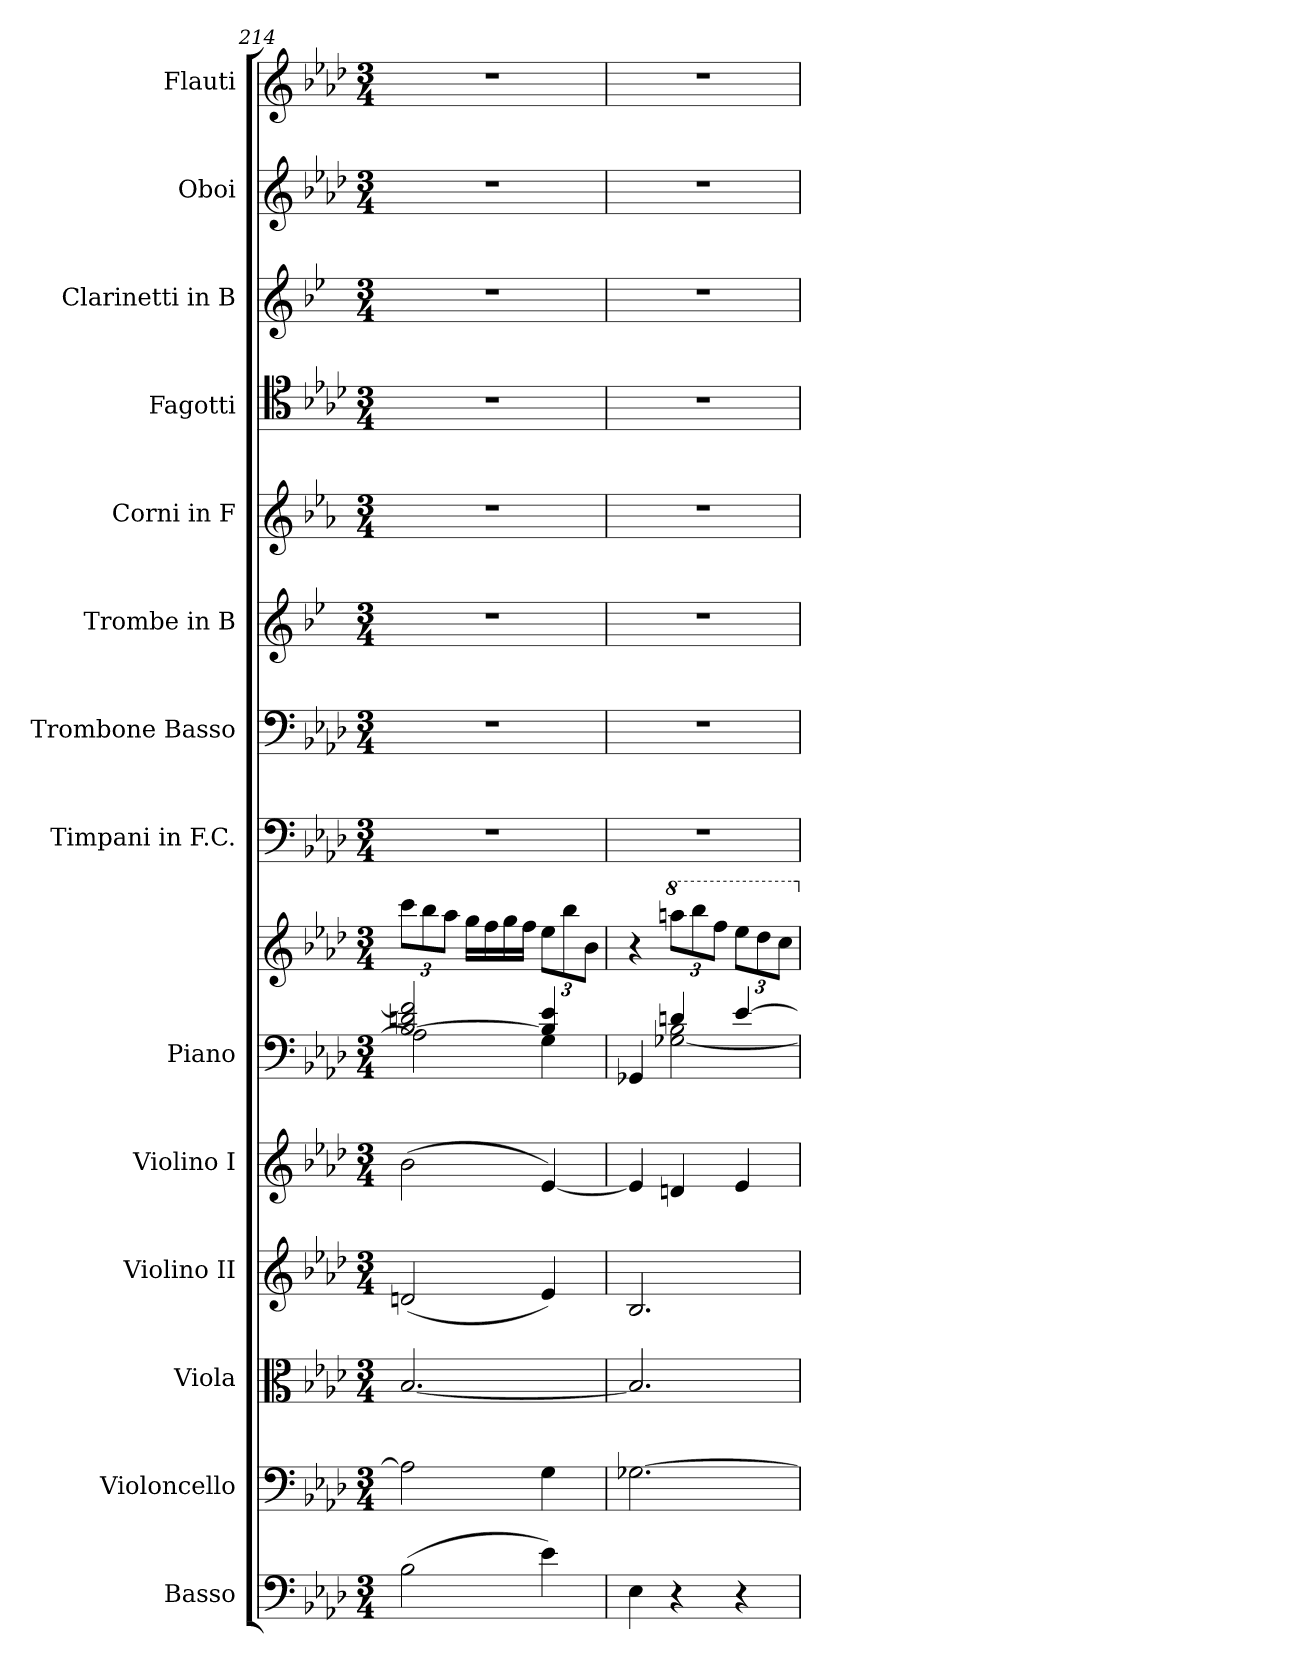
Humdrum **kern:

**kern	**kern	**kern	**kern	**kern	**kern	**kern	**kern	**kern	**kern	**kern	**kern	**kern	**kern	**kern
*part14	*part13	*part12	*part11	*part10	*part9	*part9	*part8	*part7	*part6	*part5	*part4	*part3	*part2	*part1
*staff15	*staff14	*staff13	*staff12	*staff11	*staff10	*staff9	*staff8	*staff7	*staff6	*staff5	*staff4	*staff3	*staff2	*staff1
*I"Basso	*I"Violoncello	*I"Viola	*I"Violino II	*I"Violino I	*I"Piano	*	*I"Timpani in F.C.	*I"Trombone Basso	*I"Trombe in B	*I"Corni in F	*I"Fagotti	*I"Clarinetti in B	*I"Oboi	*I"Flauti
*	*	*	*	*	*I'Pno.	*	*I'Timp.	*	*	*	*	*	*I'Ob.	*I'Fl.
*clefF4	*clefF4	*clefC3	*clefG2	*clefG2	*clefF4	*clefG2	*clefF4	*clefF4	*clefG2	*clefG2	*clefC4	*clefG2	*clefG2	*clefG2
*ITrd7c12	*	*	*	*	*	*	*	*	*ITrd1c2	*ITrd4c7	*	*ITrd1c2	*	*
*k[b-e-a-d-]	*k[b-e-a-d-]	*k[b-e-a-d-]	*k[b-e-a-d-]	*k[b-e-a-d-]	*k[b-e-a-d-]	*k[b-e-a-d-]	*k[b-e-a-d-]	*k[b-e-a-d-]	*k[b-e-a-d-]	*k[b-e-a-d-]	*k[b-e-a-d-]	*k[b-e-a-d-]	*k[b-e-a-d-]	*k[b-e-a-d-]
*M3/4	*M3/4	*M3/4	*M3/4	*M3/4	*M3/4	*M3/4	*M3/4	*M3/4	*M3/4	*M3/4	*M3/4	*M3/4	*M3/4	*M3/4
=214	=214	=214	=214	=214	=214	=214	=214	=214	=214	=214	=214	=214	=214	=214
*	*	*	*	*	*^	*	*	*	*	*	*	*	*	*
*	*	*	*	*	*	*	*Xbrackettup	*	*	*	*	*	*	*	*
(>2BB-\	2A-\]	[2.B-/	(<2dn/	(>2b-\	[2B-/ 2dn/ 2f/]	2A-\]	12ccc\L	2.r	2.r	2.r	2.r	2.r	2.r	2.r	2.r
.	.	.	.	.	.	.	12bb-\	.	.	.	.	.	.	.	.
.	.	.	.	.	.	.	12aa-\J	.	.	.	.	.	.	.	.
.	.	.	.	.	.	.	16gg\LL	.	.	.	.	.	.	.	.
.	.	.	.	.	.	.	16ff\	.	.	.	.	.	.	.	.
.	.	.	.	.	.	.	16gg\	.	.	.	.	.	.	.	.
.	.	.	.	.	.	.	16ff\JJ	.	.	.	.	.	.	.	.
4E-\)	4G\	.	4e-/)	[4e-/)	4B-/] 4e-/	4G\	12ee-\L	.	.	.	.	.	.	.	.
.	.	.	.	.	.	.	12bb-\	.	.	.	.	.	.	.	.
.	.	.	.	.	.	.	12b-\J	.	.	.	.	.	.	.	.
!!LO:PB:g=z
=215	=215	=215	=215	=215	=215	=215	=215	=215	=215	=215	=215	=215	=215	=215	=215
4EE-\	[2.G-X\	2.B-/]	2.B-/	4e-/]	4GG-X/	4ryy	4r	2.r	2.r	2.r	2.r	2.r	2.r	2.r	2.r
*	*	*	*	*	*	*	*8va	*	*	*	*	*	*	*	*
4r	.	.	.	4dn/	4dn/	[2G-X\ 2B-\	12aaan\L	.	.	.	.	.	.	.	.
.	.	.	.	.	.	.	12bbb-\	.	.	.	.	.	.	.	.
.	.	.	.	.	.	.	12fff\J	.	.	.	.	.	.	.	.
4r	.	.	.	4e-/	[4e-/	.	12eee-\L	.	.	.	.	.	.	.	.
.	.	.	.	.	.	.	12ddd-\	.	.	.	.	.	.	.	.
.	.	.	.	.	.	.	12ccc\J	.	.	.	.	.	.	.	.
*	*	*	*	*	*v	*v	*	*	*	*	*	*	*	*	*
*	*	*	*	*	*	*X8va	*	*	*	*	*	*	*	*
=	=	=	=	=	=	=	=	=	=	=	=	=	=	=
*-	*-	*-	*-	*-	*-	*-	*-	*-	*-	*-	*-	*-	*-	*-
